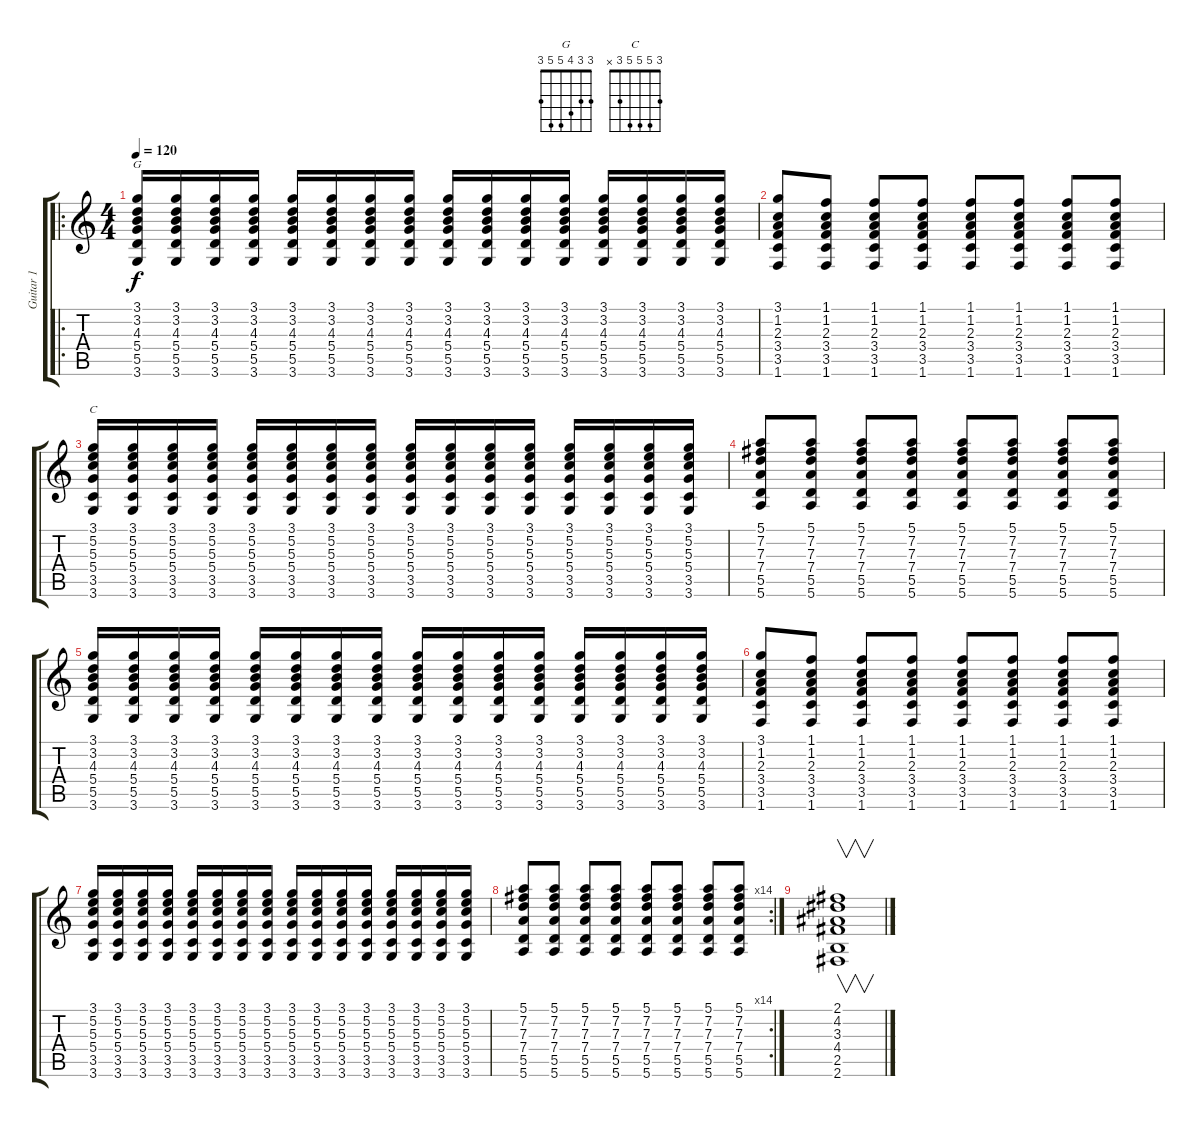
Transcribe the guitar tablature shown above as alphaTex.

\track ("Guitar 1" "Guitar 1") {instrument acousticguitarsteel}
\staff {score tabs}
\tuning (E4 B3 G3 D3 A2 E2) {hide}
\chord ("G" 3 3 4 5 5 3)
\chord ("C" 3 5 5 5 3 x)
\ro
\ts (4 4)
\tempo 120
\clef g2
\ks c
(3.1 3.2 4.3 5.4 5.5 3.6).16{ch "G" dy f instrument acousticguitarsteel} (3.1 3.2 4.3 5.4 5.5 3.6).16 (3.1 3.2 4.3 5.4 5.5 3.6).16 (3.1 3.2 4.3 5.4 5.5 3.6).16 (3.1 3.2 4.3 5.4 5.5 3.6).16 (3.1 3.2 4.3 5.4 5.5 3.6).16 (3.1 3.2 4.3 5.4 5.5 3.6).16 (3.1 3.2 4.3 5.4 5.5 3.6).16 (3.1 3.2 4.3 5.4 5.5 3.6).16 (3.1 3.2 4.3 5.4 5.5 3.6).16 (3.1 3.2 4.3 5.4 5.5 3.6).16 (3.1 3.2 4.3 5.4 5.5 3.6).16 (3.1 3.2 4.3 5.4 5.5 3.6).16 (3.1 3.2 4.3 5.4 5.5 3.6).16 (3.1 3.2 4.3 5.4 5.5 3.6).16 (3.1 3.2 4.3 5.4 5.5 3.6).16 |
(3.1 1.2 2.3 3.4 3.5 1.6).8 (1.1 1.2 2.3 3.4 3.5 1.6).8 (1.1 1.2 2.3 3.4 3.5 1.6).8 (1.1 1.2 2.3 3.4 3.5 1.6).8 (1.1 1.2 2.3 3.4 3.5 1.6).8 (1.1 1.2 2.3 3.4 3.5 1.6).8 (1.1 1.2 2.3 3.4 3.5 1.6).8 (1.1 1.2 2.3 3.4 3.5 1.6).8 |
(3.1 5.2 5.3 5.4 3.5 3.6).16{ch "C"} (3.1 5.2 5.3 5.4 3.5 3.6).16 (3.1 5.2 5.3 5.4 3.5 3.6).16 (3.1 5.2 5.3 5.4 3.5 3.6).16 (3.1 5.2 5.3 5.4 3.5 3.6).16 (3.1 5.2 5.3 5.4 3.5 3.6).16 (3.1 5.2 5.3 5.4 3.5 3.6).16 (3.1 5.2 5.3 5.4 3.5 3.6).16 (3.1 5.2 5.3 5.4 3.5 3.6).16 (3.1 5.2 5.3 5.4 3.5 3.6).16 (3.1 5.2 5.3 5.4 3.5 3.6).16 (3.1 5.2 5.3 5.4 3.5 3.6).16 (3.1 5.2 5.3 5.4 3.5 3.6).16 (3.1 5.2 5.3 5.4 3.5 3.6).16 (3.1 5.2 5.3 5.4 3.5 3.6).16 (3.1 5.2 5.3 5.4 3.5 3.6).16 |
(5.1 7.2 7.3 7.4 5.5 5.6).8 (5.1 7.2 7.3 7.4 5.5 5.6).8 (5.1 7.2 7.3 7.4 5.5 5.6).8 (5.1 7.2 7.3 7.4 5.5 5.6).8 (5.1 7.2 7.3 7.4 5.5 5.6).8 (5.1 7.2 7.3 7.4 5.5 5.6).8 (5.1 7.2 7.3 7.4 5.5 5.6).8 (5.1 7.2 7.3 7.4 5.5 5.6).8 |
(3.1 3.2 4.3 5.4 5.5 3.6).16 (3.1 3.2 4.3 5.4 5.5 3.6).16 (3.1 3.2 4.3 5.4 5.5 3.6).16 (3.1 3.2 4.3 5.4 5.5 3.6).16 (3.1 3.2 4.3 5.4 5.5 3.6).16 (3.1 3.2 4.3 5.4 5.5 3.6).16 (3.1 3.2 4.3 5.4 5.5 3.6).16 (3.1 3.2 4.3 5.4 5.5 3.6).16 (3.1 3.2 4.3 5.4 5.5 3.6).16 (3.1 3.2 4.3 5.4 5.5 3.6).16 (3.1 3.2 4.3 5.4 5.5 3.6).16 (3.1 3.2 4.3 5.4 5.5 3.6).16 (3.1 3.2 4.3 5.4 5.5 3.6).16 (3.1 3.2 4.3 5.4 5.5 3.6).16 (3.1 3.2 4.3 5.4 5.5 3.6).16 (3.1 3.2 4.3 5.4 5.5 3.6).16 |
(3.1 1.2 2.3 3.4 3.5 1.6).8 (1.1 1.2 2.3 3.4 3.5 1.6).8 (1.1 1.2 2.3 3.4 3.5 1.6).8 (1.1 1.2 2.3 3.4 3.5 1.6).8 (1.1 1.2 2.3 3.4 3.5 1.6).8 (1.1 1.2 2.3 3.4 3.5 1.6).8 (1.1 1.2 2.3 3.4 3.5 1.6).8 (1.1 1.2 2.3 3.4 3.5 1.6).8 |
(3.1 5.2 5.3 5.4 3.5 3.6).16 (3.1 5.2 5.3 5.4 3.5 3.6).16 (3.1 5.2 5.3 5.4 3.5 3.6).16 (3.1 5.2 5.3 5.4 3.5 3.6).16 (3.1 5.2 5.3 5.4 3.5 3.6).16 (3.1 5.2 5.3 5.4 3.5 3.6).16 (3.1 5.2 5.3 5.4 3.5 3.6).16 (3.1 5.2 5.3 5.4 3.5 3.6).16 (3.1 5.2 5.3 5.4 3.5 3.6).16 (3.1 5.2 5.3 5.4 3.5 3.6).16 (3.1 5.2 5.3 5.4 3.5 3.6).16 (3.1 5.2 5.3 5.4 3.5 3.6).16 (3.1 5.2 5.3 5.4 3.5 3.6).16 (3.1 5.2 5.3 5.4 3.5 3.6).16 (3.1 5.2 5.3 5.4 3.5 3.6).16 (3.1 5.2 5.3 5.4 3.5 3.6).16 |
\rc 14
(5.1 7.2 7.3 7.4 5.5 5.6).8 (5.1 7.2 7.3 7.4 5.5 5.6).8 (5.1 7.2 7.3 7.4 5.5 5.6).8 (5.1 7.2 7.3 7.4 5.5 5.6).8 (5.1 7.2 7.3 7.4 5.5 5.6).8 (5.1 7.2 7.3 7.4 5.5 5.6).8 (5.1 7.2 7.3 7.4 5.5 5.6).8 (5.1 7.2 7.3 7.4 5.5 5.6).8 |
(2.1 4.2 3.3 4.4 2.5 2.6).1{v}
